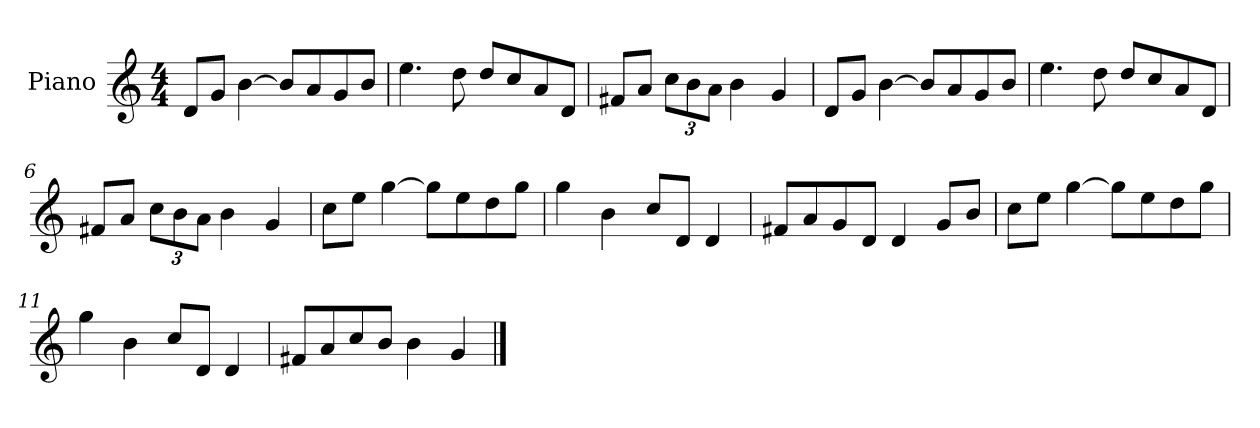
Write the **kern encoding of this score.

**kern
*part1
*staff1
*I"Piano
*I'P-no
*clefG2
*k[]
*M4/4
*MM90
=1
8d/L
8g/J
[4b\
8b/L]
8a/
8g/
8b/J
=2
4.ee\
8dd\
8dd/L
8cc/
8a/
8d/J
=3
8f#X/L
8a/J
*Xbrackettup
12cc\L
12b\
12a\J
4b\
4g/
=4
8d/L
8g/J
[4b\
8b/L]
8a/
8g/
8b/J
=5
4.ee\
8dd\
8dd/L
8cc/
8a/
8d/J
!!LO:LB:g=z
=6
8f#X/L
8a/J
12cc\L
12b\
12a\J
4b\
4g/
=7
8cc\L
8ee\J
[4gg\
8gg\L]
8ee\
8dd\
8gg\J
=8
4gg\
4b\
8cc/L
8d/J
4d/
=9
8f#X/L
8a/
8g/
8d/J
4d/
8g/L
8b/J
=10
8cc\L
8ee\J
[4gg\
8gg\L]
8ee\
8dd\
8gg\J
=11
4gg\
4b\
8cc/L
8d/J
4d/
!!LO:LB:g=z
=12
8f#X/L
8a/
8cc/
8b/J
4b\
4g/
==
*-
